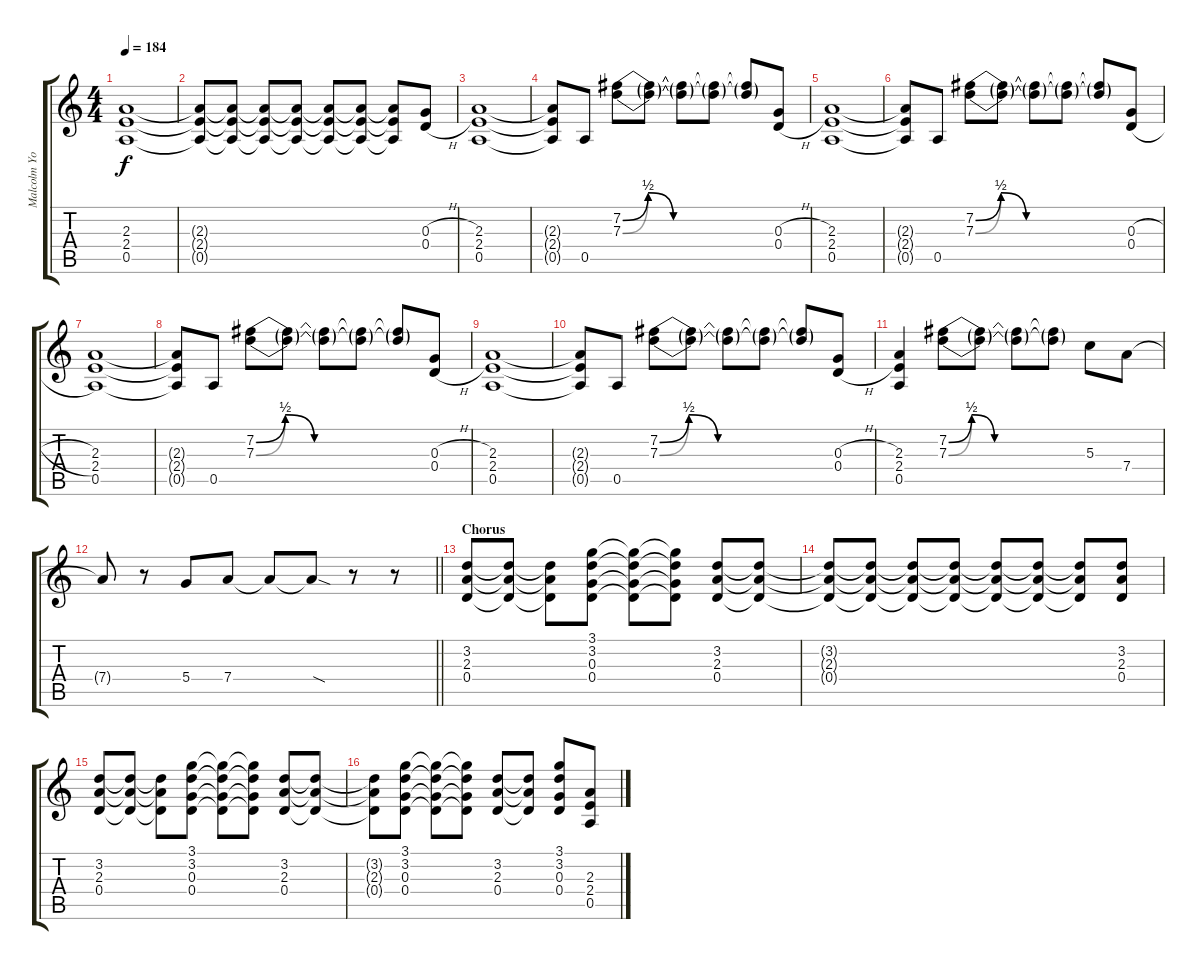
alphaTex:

\track ("Malcolm Young" "Malcolm Yo") {instrument overdrivenguitar}
\staff {score tabs}
\tuning (E4 B3 G3 D3 A2 E2) {hide}
\ts (4 4)
\tempo 184
\clef g2
\ks c
(2.3 2.4 0.5).1{dy f} |
(2.3{t} 2.4{t} 0.5{t}).8 (2.3{t} 2.4{t} 0.5{t}).8 (2.3{t} 2.4{t} 0.5{t}).8 (2.3{t} 2.4{t} 0.5{t}).8 (2.3{t} 2.4{t} 0.5{t}).8 (2.3{t} 2.4{t} 0.5{t}).8 (2.3{t} 2.4{t} 0.5{t}).8 (0.3{h} 0.4{h}).8 |
(2.3 2.4 0.5).1 |
(2.3{t} 2.4{t} 0.5{t}).8 0.5.8 (7.2{be (custom 0 0 10 2 20 0 30 0 45 0 60 0)} 7.3{be (custom 0 0 10 2 20 0 30 0 45 0 60 0)}).8 (7.2{t} 7.3{t}).8 (7.2{t} 7.3{t}).8 (7.2{t} 7.3{t}).8 (7.2{t} 7.3{t}).8 (0.3{h} 0.4{h}).8 |
(2.3 2.4 0.5).1 |
(2.3{t} 2.4{t} 0.5{t}).8 0.5.8 (7.2{be (custom 0 0 10 2 20 0 30 0 45 0 60 0)} 7.3{be (custom 0 0 10 2 20 0 30 0 45 0 60 0)}).8 (7.2{t} 7.3{t}).8 (7.2{t} 7.3{t}).8 (7.2{t} 7.3{t}).8 (7.2{t} 7.3{t}).8 (0.3{h} 0.4{h}).8 |
(2.3 2.4 0.5).1 |
(2.3{t} 2.4{t} 0.5{t}).8 0.5.8 (7.2{be (custom 0 0 10 2 20 0 30 0 45 0 60 0)} 7.3{be (custom 0 0 10 2 20 0 30 0 45 0 60 0)}).8 (7.2{t} 7.3{t}).8 (7.2{t} 7.3{t}).8 (7.2{t} 7.3{t}).8 (7.2{t} 7.3{t}).8 (0.3{h} 0.4{h}).8 |
(2.3 2.4 0.5).1 |
(2.3{t} 2.4{t} 0.5{t}).8 0.5.8 (7.2{be (custom 0 0 10 2 20 0 30 0 45 0 60 0)} 7.3{be (custom 0 0 10 2 20 0 30 0 45 0 60 0)}).8 (7.2{t} 7.3{t}).8 (7.2{t} 7.3{t}).8 (7.2{t} 7.3{t}).8 (7.2{t} 7.3{t}).8 (0.3{h} 0.4{h}).8 |
(2.3 2.4 0.5).4 (7.2{be (custom 0 0 10 2 20 0 30 0 45 0 60 0)} 7.3{be (custom 0 0 10 2 20 0 30 0 45 0 60 0)}).8 (7.2{t} 7.3{t}).8 (7.2{t} 7.3{t}).8 (7.2{t} 7.3{t}).8 5.3.8 7.4.8 |
\barLineRight lightlight
7.4{t}.8 r.8 5.4.8 7.4.8 7.4{t}.8 7.4{sod t}.8 r.8 r.8 |
\section ("" "Chorus")
(3.2 2.3 0.4).8 (3.2{t} 2.3{t} 0.4{t}).8 (3.2{t} 2.3{t} 0.4{t}).8 (3.1 3.2 0.3 0.4).8 (3.1{t} 3.2{t} 0.3{t} 0.4{t}).8 (3.1{t} 3.2{t} 0.3{t} 0.4{t}).8 (3.2 2.3 0.4).8 (3.2{t} 2.3{t} 0.4{t}).8 |
(3.2{t} 2.3{t} 0.4{t}).8 (3.2{t} 2.3{t} 0.4{t}).8 (3.2{t} 2.3{t} 0.4{t}).8 (3.2{t} 2.3{t} 0.4{t}).8 (3.2{t} 2.3{t} 0.4{t}).8 (3.2{t} 2.3{t} 0.4{t}).8 (3.2{t} 2.3{t} 0.4{t}).8 (3.2 2.3 0.4).8 |
(3.2 2.3 0.4).8 (3.2{t} 2.3{t} 0.4{t}).8 (3.2{t} 2.3{t} 0.4{t}).8 (3.1 3.2 0.3 0.4).8 (3.1{t} 3.2{t} 0.3{t} 0.4{t}).8 (3.1{t} 3.2{t} 0.3{t} 0.4{t}).8 (3.2 2.3 0.4).8 (3.2{t} 2.3{t} 0.4{t}).8 |
(3.2{t} 2.3{t} 0.4{t}).8 (3.1 3.2 0.3 0.4).8 (3.1{t} 3.2{t} 0.3{t} 0.4{t}).8 (3.1{t} 3.2{t} 0.3{t} 0.4{t}).8 (3.2 2.3 0.4).8 (3.2{t} 2.3{t} 0.4{t}).8 (3.1 3.2 0.3 0.4).8 (2.3 2.4 0.5).8
